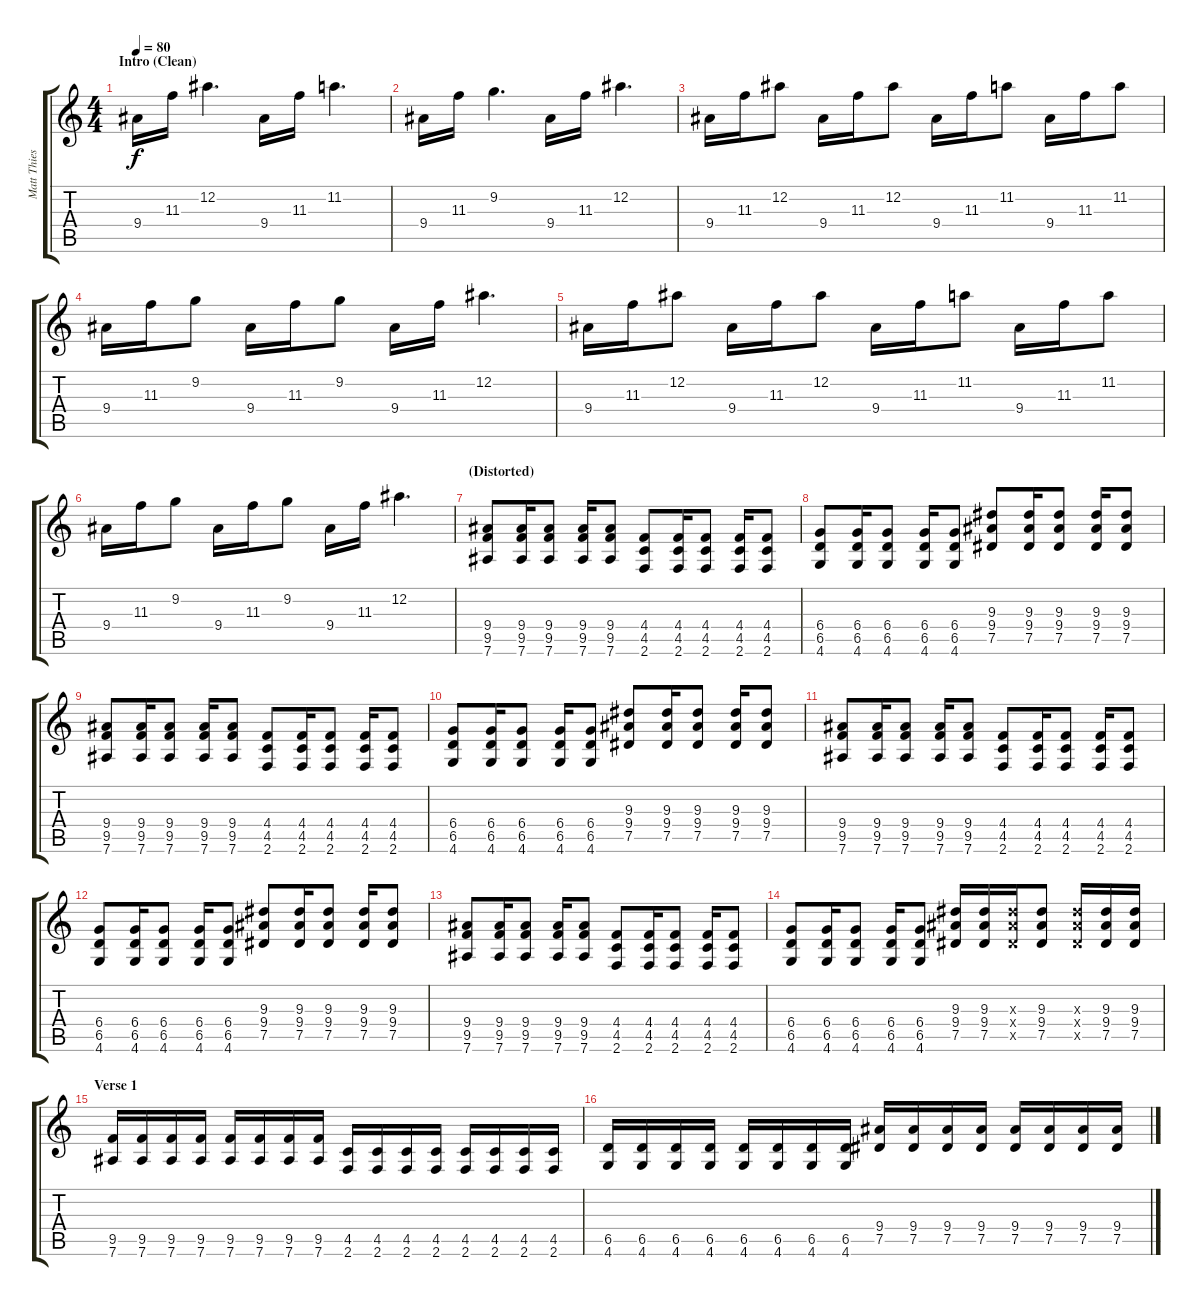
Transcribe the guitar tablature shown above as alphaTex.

\track ("Matt Thiesen" "Matt Thies") {instrument overdrivenguitar}
\staff {score tabs}
\tuning (Eb4 Bb3 Gb3 Db3 Ab2 Eb2) {hide}
\ts (4 4)
\section ("" "Intro (Clean)")
\tempo 80
\clef g2
\ks c
9.4.16{dy f instrument overdrivenguitar} 11.3.16 12.2.4{d} 9.4.16 11.3.16 11.2.4{d} |
9.4.16 11.3.16 9.2.4{d} 9.4.16 11.3.16 12.2.4{d} |
9.4.16 11.3.16 12.2.8 9.4.16 11.3.16 12.2.8 9.4.16 11.3.16 11.2.8 9.4.16 11.3.16 11.2.8 |
9.4.16 11.3.16 9.2.8 9.4.16 11.3.16 9.2.8 9.4.16 11.3.16 12.2.4{d} |
9.4.16 11.3.16 12.2.8 9.4.16 11.3.16 12.2.8 9.4.16 11.3.16 11.2.8 9.4.16 11.3.16 11.2.8 |
9.4.16 11.3.16 9.2.8 9.4.16 11.3.16 9.2.8 9.4.16 11.3.16 12.2.4{d} |
\section ("" "(Distorted)")
(9.4 9.5 7.6).8 (9.4 9.5 7.6).16 (9.4 9.5 7.6).8 (9.4 9.5 7.6).16 (9.4 9.5 7.6).8 (4.4 4.5 2.6).8 (4.4 4.5 2.6).16 (4.4 4.5 2.6).8 (4.4 4.5 2.6).16 (4.4 4.5 2.6).8 |
(6.4 6.5 4.6).8 (6.4 6.5 4.6).16 (6.4 6.5 4.6).8 (6.4 6.5 4.6).16 (6.4 6.5 4.6).8 (9.3 9.4 7.5).8 (9.3 9.4 7.5).16 (9.3 9.4 7.5).8 (9.3 9.4 7.5).16 (9.3 9.4 7.5).8 |
(9.4 9.5 7.6).8 (9.4 9.5 7.6).16 (9.4 9.5 7.6).8 (9.4 9.5 7.6).16 (9.4 9.5 7.6).8 (4.4 4.5 2.6).8 (4.4 4.5 2.6).16 (4.4 4.5 2.6).8 (4.4 4.5 2.6).16 (4.4 4.5 2.6).8 |
(6.4 6.5 4.6).8 (6.4 6.5 4.6).16 (6.4 6.5 4.6).8 (6.4 6.5 4.6).16 (6.4 6.5 4.6).8 (9.3 9.4 7.5).8 (9.3 9.4 7.5).16 (9.3 9.4 7.5).8 (9.3 9.4 7.5).16 (9.3 9.4 7.5).8 |
(9.4 9.5 7.6).8 (9.4 9.5 7.6).16 (9.4 9.5 7.6).8 (9.4 9.5 7.6).16 (9.4 9.5 7.6).8 (4.4 4.5 2.6).8 (4.4 4.5 2.6).16 (4.4 4.5 2.6).8 (4.4 4.5 2.6).16 (4.4 4.5 2.6).8 |
(6.4 6.5 4.6).8 (6.4 6.5 4.6).16 (6.4 6.5 4.6).8 (6.4 6.5 4.6).16 (6.4 6.5 4.6).8 (9.3 9.4 7.5).8 (9.3 9.4 7.5).16 (9.3 9.4 7.5).8 (9.3 9.4 7.5).16 (9.3 9.4 7.5).8 |
(9.4 9.5 7.6).8 (9.4 9.5 7.6).16 (9.4 9.5 7.6).8 (9.4 9.5 7.6).16 (9.4 9.5 7.6).8 (4.4 4.5 2.6).8 (4.4 4.5 2.6).16 (4.4 4.5 2.6).8 (4.4 4.5 2.6).16 (4.4 4.5 2.6).8 |
(6.4 6.5 4.6).8 (6.4 6.5 4.6).16 (6.4 6.5 4.6).8 (6.4 6.5 4.6).16 (6.4 6.5 4.6).8 (9.3 9.4 7.5).16 (9.3 9.4 7.5).16 (9.3{x} 9.4{x} 7.5{x}).16 (9.3 9.4 7.5).8 (9.3{x} 9.4{x} 7.5{x}).16 (9.3 9.4 7.5).16 (9.3 9.4 7.5).16 |
\section ("" "Verse 1")
(9.5 7.6).16 (9.5 7.6).16 (9.5 7.6).16 (9.5 7.6).16 (9.5 7.6).16 (9.5 7.6).16 (9.5 7.6).16 (9.5 7.6).16 (4.5 2.6).16 (4.5 2.6).16 (4.5 2.6).16 (4.5 2.6).16 (4.5 2.6).16 (4.5 2.6).16 (4.5 2.6).16 (4.5 2.6).16 |
(6.5 4.6).16 (6.5 4.6).16 (6.5 4.6).16 (6.5 4.6).16 (6.5 4.6).16 (6.5 4.6).16 (6.5 4.6).16 (6.5 4.6).16 (9.4 7.5).16 (9.4 7.5).16 (9.4 7.5).16 (9.4 7.5).16 (9.4 7.5).16 (9.4 7.5).16 (9.4 7.5).16 (9.4 7.5).16
